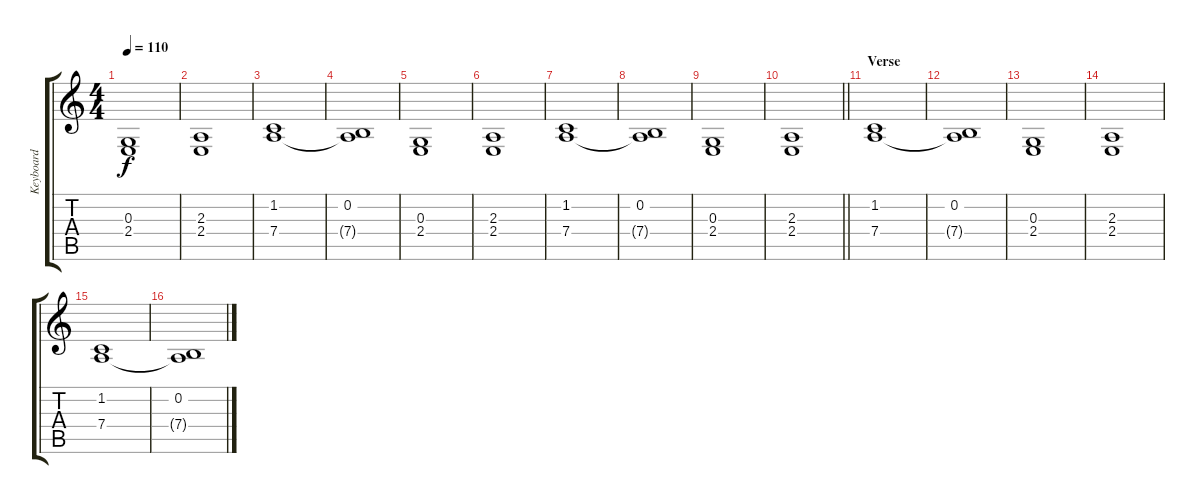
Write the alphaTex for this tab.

\track ("Keyboard" "Keyboard") {instrument pad2warm}
\staff {score tabs}
\tuning (E4 B3 G3 D3 A2 E2) {hide}
\ts (4 4)
\tempo 110
\clef g2
\ks c
(0.3 2.4).1{dy f} |
(2.3 2.4).1 |
(1.2 7.4).1 |
(0.2 7.4{t}).1 |
(0.3 2.4).1 |
(2.3 2.4).1 |
(1.2 7.4).1 |
(0.2 7.4{t}).1 |
(0.3 2.4).1 |
\barLineRight lightlight
(2.3 2.4).1 |
\section ("" "Verse")
(1.2 7.4).1 |
(0.2 7.4{t}).1 |
(0.3 2.4).1 |
(2.3 2.4).1 |
(1.2 7.4).1 |
(0.2 7.4{t}).1
